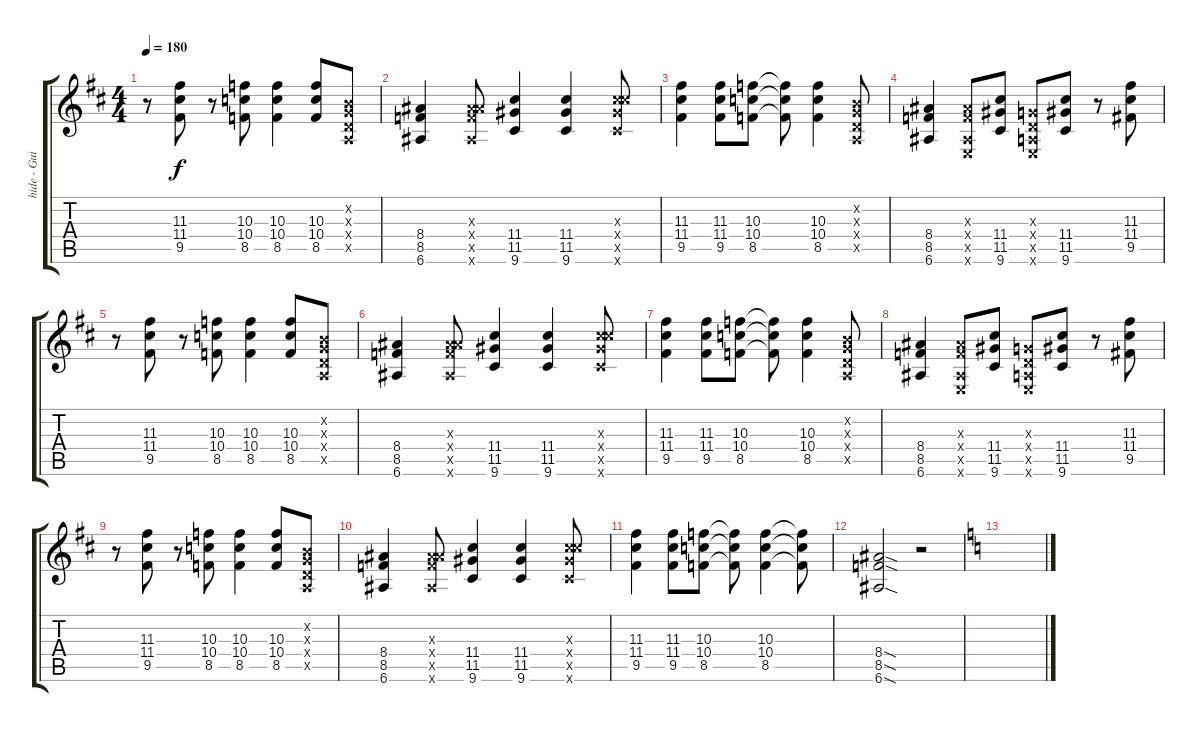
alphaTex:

\track ("hide - Guitarra -" "hide - Gui") {instrument distortionguitar}
\staff {score tabs}
\tuning (E4 B3 G3 D3 A2 E2) {hide}
\ts (4 4)
\tempo 180
\clef g2
\ks bminor
r.8{dy f} (11.3 11.4 9.5).8 r.8 (10.3 10.4 8.5).8 (10.3 10.4 8.5).4 (10.3 10.4 8.5).8 (0.2{x} 0.3{x} 0.4{x} 0.5{x}).8 |
(8.4 8.5 6.6).4 (3.3{x} 8.4{x} 8.5{x} 6.6{x}).8 (11.4 11.5 9.6).4 (11.4 11.5 9.6).4 (6.3{x} 11.4{x} 11.5{x} 9.6{x}).8 |
(11.3 11.4 9.5).4 (11.3 11.4 9.5).8 (10.3 10.4 8.5).8 (10.3{t} 10.4{t} 8.5{t}).8 (10.3 10.4 8.5).4 (0.2{x} 0.3{x} 0.4{x} 0.5{x}).8 |
(8.4 8.5 6.6).4 (3.3{x} 3.4{x} 1.5{x} 0.6{x}).8 (11.4 11.5 9.6).8 (0.3{x} 0.4{x} 0.5{x} 0.6{x}).8 (11.4 11.5 9.6).8 r.8 (11.3 11.4 9.5).8 |
r.8 (11.3 11.4 9.5).8 r.8 (10.3 10.4 8.5).8 (10.3 10.4 8.5).4 (10.3 10.4 8.5).8 (0.2{x} 0.3{x} 0.4{x} 0.5{x}).8 |
(8.4 8.5 6.6).4 (3.3{x} 8.4{x} 8.5{x} 6.6{x}).8 (11.4 11.5 9.6).4 (11.4 11.5 9.6).4 (6.3{x} 11.4{x} 11.5{x} 9.6{x}).8 |
(11.3 11.4 9.5).4 (11.3 11.4 9.5).8 (10.3 10.4 8.5).8 (10.3{t} 10.4{t} 8.5{t}).8 (10.3 10.4 8.5).4 (0.2{x} 0.3{x} 0.4{x} 0.5{x}).8 |
(8.4 8.5 6.6).4 (3.3{x} 3.4{x} 1.5{x} 0.6{x}).8 (11.4 11.5 9.6).8 (0.3{x} 0.4{x} 0.5{x} 0.6{x}).8 (11.4 11.5 9.6).8 r.8 (11.3 11.4 9.5).8 |
r.8 (11.3 11.4 9.5).8 r.8 (10.3 10.4 8.5).8 (10.3 10.4 8.5).4 (10.3 10.4 8.5).8 (0.2{x} 0.3{x} 0.4{x} 0.5{x}).8 |
(8.4 8.5 6.6).4 (3.3{x} 8.4{x} 8.5{x} 6.6{x}).8 (11.4 11.5 9.6).4 (11.4 11.5 9.6).4 (6.3{x} 11.4{x} 11.5{x} 9.6{x}).8 |
(11.3 11.4 9.5).4 (11.3 11.4 9.5).8 (10.3 10.4 8.5).8 (10.3{t} 10.4{t} 8.5{t}).8 (10.3 10.4 8.5).4 (10.3{t} 10.4{t} 8.5{t}).8 |
(8.4{sod} 8.5{sod} 6.6{sod}).2 r.2 |
\ks c
